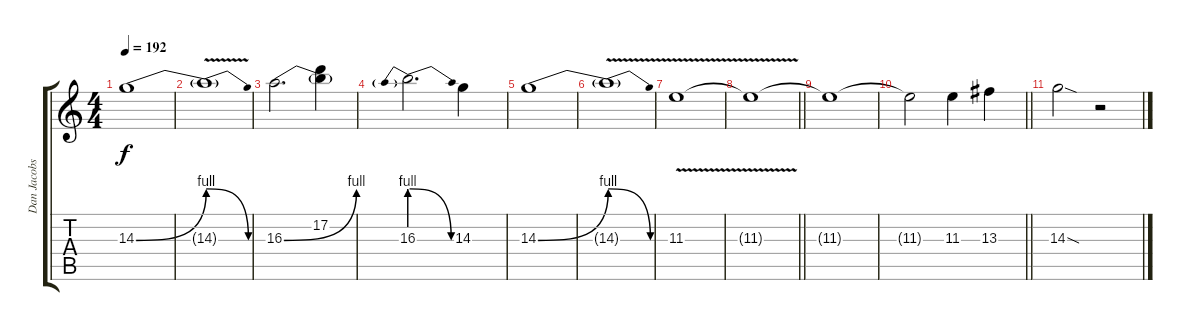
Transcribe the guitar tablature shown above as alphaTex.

\track ("Dan Jacobs" "Dan Jacobs") {instrument distortionguitar}
\staff {score tabs}
\tuning (D4 A3 F3 C3 G2 C2) {hide}
\ts (4 4)
\tempo 192
\clef g2
\ks aminor
14.3{be (bend 0 0 60 4)}.1{dy f} |
14.3{be (release 0 4 60 0) v t}.1 |
16.3{be (bend 0 0 60 4)}.2{d} (17.2 16.3{t}).4 |
16.3{be (prebendrelease 0 4 60 0)}.2{d} 14.3.4 |
14.3{be (bend 0 0 60 4)}.1 |
14.3{be (release 0 4 60 0) v t}.1 |
11.3{v}.1 |
\barLineRight lightlight
11.3{t}.1 |
11.3{t}.1 |
\barLineRight lightlight
11.3{t}.2 11.3.4 13.3.4 |
14.3{sod}.2 r.2
